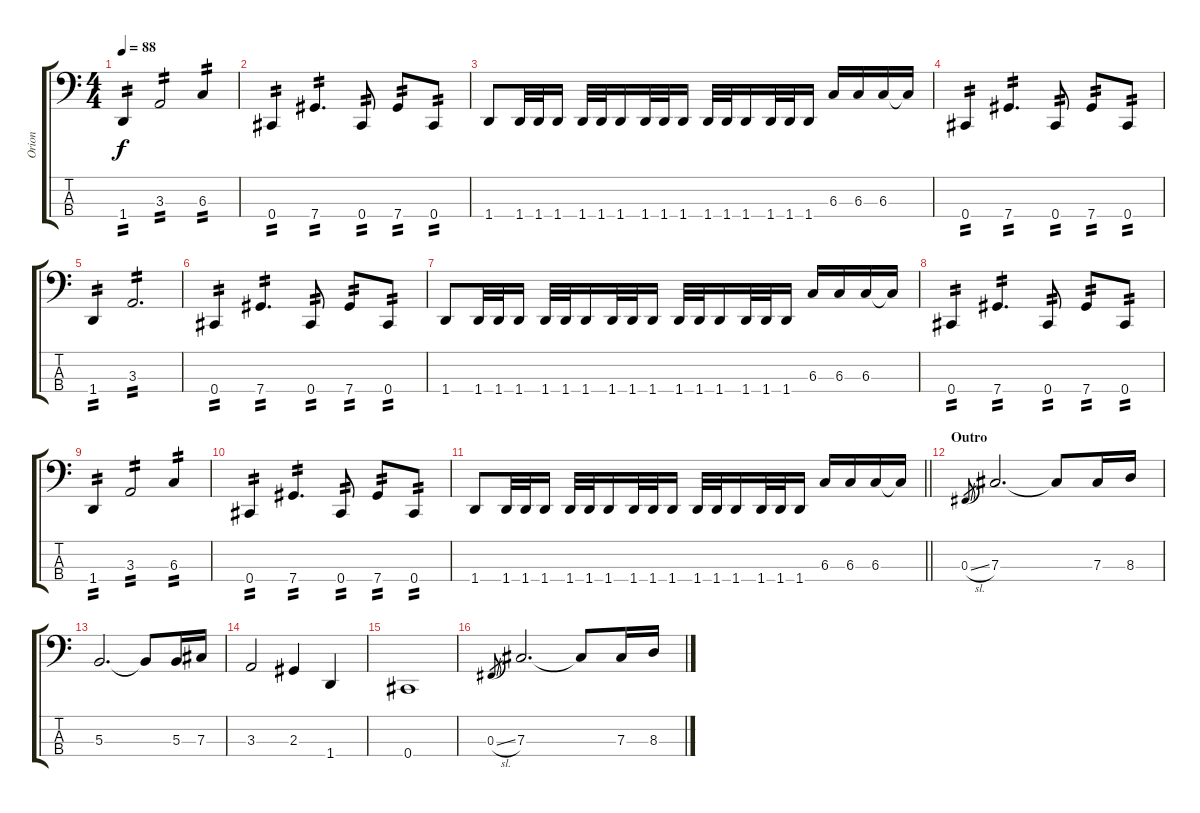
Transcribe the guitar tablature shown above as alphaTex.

\track ("Orion" "Orion") {instrument electricbassfinger}
\staff {score tabs}
\tuning (E2 B1 Gb1 Db1) {hide}
\ts (4 4)
\tempo 88
\clef f4
\ks c
1.4.4{tp 2 dy f} 3.3.2{tp 2} 6.3.4{tp 2} |
0.4.4{tp 2} 7.4.4{d tp 2} 0.4.8{tp 2} 7.4.8{tp 2} 0.4.8{tp 2} |
1.4.8 1.4.32 1.4.32 1.4.16 1.4.32 1.4.32 1.4.16 1.4.32 1.4.32 1.4.16 1.4.32 1.4.32 1.4.16 1.4.32 1.4.32 1.4.16 6.3.16 6.3.16 6.3.16 6.3{t}.16 |
0.4.4{tp 2} 7.4.4{d tp 2} 0.4.8{tp 2} 7.4.8{tp 2} 0.4.8{tp 2} |
1.4.4{tp 2} 3.3.2{d tp 2} |
0.4.4{tp 2} 7.4.4{d tp 2} 0.4.8{tp 2} 7.4.8{tp 2} 0.4.8{tp 2} |
1.4.8 1.4.32 1.4.32 1.4.16 1.4.32 1.4.32 1.4.16 1.4.32 1.4.32 1.4.16 1.4.32 1.4.32 1.4.16 1.4.32 1.4.32 1.4.16 6.3.16 6.3.16 6.3.16 6.3{t}.16 |
0.4.4{tp 2} 7.4.4{d tp 2} 0.4.8{tp 2} 7.4.8{tp 2} 0.4.8{tp 2} |
1.4.4{tp 2} 3.3.2{tp 2} 6.3.4{tp 2} |
0.4.4{tp 2} 7.4.4{d tp 2} 0.4.8{tp 2} 7.4.8{tp 2} 0.4.8{tp 2} |
\barLineRight lightlight
1.4.8 1.4.32 1.4.32 1.4.16 1.4.32 1.4.32 1.4.16 1.4.32 1.4.32 1.4.16 1.4.32 1.4.32 1.4.16 1.4.32 1.4.32 1.4.16 6.3.16 6.3.16 6.3.16 6.3{t}.16 |
\section ("" "Outro")
0.3{sl}.8{gr} 7.3.2{d} 7.3{t}.8 7.3.16 8.3.16 |
5.3.2{d} 5.3{t}.8 5.3.16 7.3.16 |
3.3.2 2.3.4 1.4.4 |
0.4.1 |
0.3{sl}.8{gr} 7.3.2{d} 7.3{t}.8 7.3.16 8.3.16
